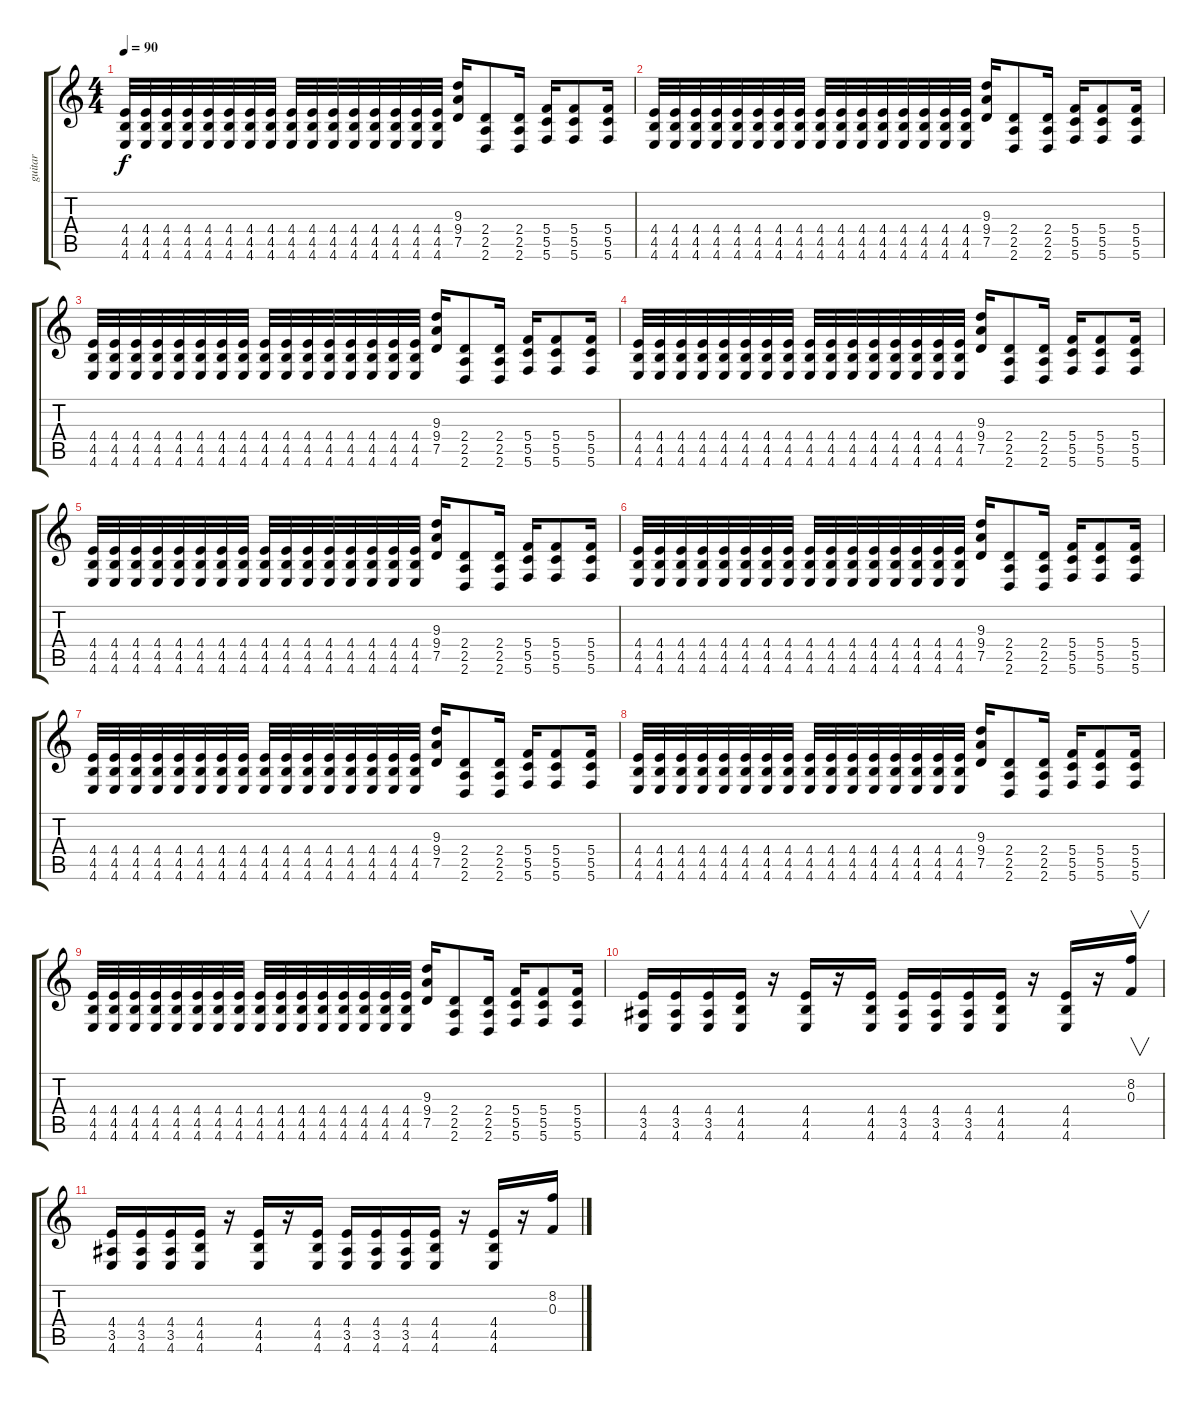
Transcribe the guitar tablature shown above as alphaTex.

\track ("guitar" "guitar") {instrument distortionguitar}
\staff {score tabs}
\tuning (D4 A3 F3 C3 G2 C2) {hide}
\ts (4 4)
\tempo 90
\clef g2
\ks c
(4.4 4.5 4.6).32{dy f} (4.4 4.5 4.6).32 (4.4 4.5 4.6).32 (4.4 4.5 4.6).32 (4.4 4.5 4.6).32 (4.4 4.5 4.6).32 (4.4 4.5 4.6).32 (4.4 4.5 4.6).32 (4.4 4.5 4.6).32 (4.4 4.5 4.6).32 (4.4 4.5 4.6).32 (4.4 4.5 4.6).32 (4.4 4.5 4.6).32 (4.4 4.5 4.6).32 (4.4 4.5 4.6).32 (4.4 4.5 4.6).32 (9.3 9.4 7.5).16 (2.4 2.5 2.6).8 (2.4 2.5 2.6).16 (5.4 5.5 5.6).16 (5.4 5.5 5.6).8 (5.4 5.5 5.6).16 |
(4.4 4.5 4.6).32 (4.4 4.5 4.6).32 (4.4 4.5 4.6).32 (4.4 4.5 4.6).32 (4.4 4.5 4.6).32 (4.4 4.5 4.6).32 (4.4 4.5 4.6).32 (4.4 4.5 4.6).32 (4.4 4.5 4.6).32 (4.4 4.5 4.6).32 (4.4 4.5 4.6).32 (4.4 4.5 4.6).32 (4.4 4.5 4.6).32 (4.4 4.5 4.6).32 (4.4 4.5 4.6).32 (4.4 4.5 4.6).32 (9.3 9.4 7.5).16 (2.4 2.5 2.6).8 (2.4 2.5 2.6).16 (5.4 5.5 5.6).16 (5.4 5.5 5.6).8 (5.4 5.5 5.6).16 |
(4.4 4.5 4.6).32 (4.4 4.5 4.6).32 (4.4 4.5 4.6).32 (4.4 4.5 4.6).32 (4.4 4.5 4.6).32 (4.4 4.5 4.6).32 (4.4 4.5 4.6).32 (4.4 4.5 4.6).32 (4.4 4.5 4.6).32 (4.4 4.5 4.6).32 (4.4 4.5 4.6).32 (4.4 4.5 4.6).32 (4.4 4.5 4.6).32 (4.4 4.5 4.6).32 (4.4 4.5 4.6).32 (4.4 4.5 4.6).32 (9.3 9.4 7.5).16 (2.4 2.5 2.6).8 (2.4 2.5 2.6).16 (5.4 5.5 5.6).16 (5.4 5.5 5.6).8 (5.4 5.5 5.6).16 |
(4.4 4.5 4.6).32 (4.4 4.5 4.6).32 (4.4 4.5 4.6).32 (4.4 4.5 4.6).32 (4.4 4.5 4.6).32 (4.4 4.5 4.6).32 (4.4 4.5 4.6).32 (4.4 4.5 4.6).32 (4.4 4.5 4.6).32 (4.4 4.5 4.6).32 (4.4 4.5 4.6).32 (4.4 4.5 4.6).32 (4.4 4.5 4.6).32 (4.4 4.5 4.6).32 (4.4 4.5 4.6).32 (4.4 4.5 4.6).32 (9.3 9.4 7.5).16 (2.4 2.5 2.6).8 (2.4 2.5 2.6).16 (5.4 5.5 5.6).16 (5.4 5.5 5.6).8 (5.4 5.5 5.6).16 |
(4.4 4.5 4.6).32 (4.4 4.5 4.6).32 (4.4 4.5 4.6).32 (4.4 4.5 4.6).32 (4.4 4.5 4.6).32 (4.4 4.5 4.6).32 (4.4 4.5 4.6).32 (4.4 4.5 4.6).32 (4.4 4.5 4.6).32 (4.4 4.5 4.6).32 (4.4 4.5 4.6).32 (4.4 4.5 4.6).32 (4.4 4.5 4.6).32 (4.4 4.5 4.6).32 (4.4 4.5 4.6).32 (4.4 4.5 4.6).32 (9.3 9.4 7.5).16 (2.4 2.5 2.6).8 (2.4 2.5 2.6).16 (5.4 5.5 5.6).16 (5.4 5.5 5.6).8 (5.4 5.5 5.6).16 |
(4.4 4.5 4.6).32 (4.4 4.5 4.6).32 (4.4 4.5 4.6).32 (4.4 4.5 4.6).32 (4.4 4.5 4.6).32 (4.4 4.5 4.6).32 (4.4 4.5 4.6).32 (4.4 4.5 4.6).32 (4.4 4.5 4.6).32 (4.4 4.5 4.6).32 (4.4 4.5 4.6).32 (4.4 4.5 4.6).32 (4.4 4.5 4.6).32 (4.4 4.5 4.6).32 (4.4 4.5 4.6).32 (4.4 4.5 4.6).32 (9.3 9.4 7.5).16 (2.4 2.5 2.6).8 (2.4 2.5 2.6).16 (5.4 5.5 5.6).16 (5.4 5.5 5.6).8 (5.4 5.5 5.6).16 |
(4.4 4.5 4.6).32 (4.4 4.5 4.6).32 (4.4 4.5 4.6).32 (4.4 4.5 4.6).32 (4.4 4.5 4.6).32 (4.4 4.5 4.6).32 (4.4 4.5 4.6).32 (4.4 4.5 4.6).32 (4.4 4.5 4.6).32 (4.4 4.5 4.6).32 (4.4 4.5 4.6).32 (4.4 4.5 4.6).32 (4.4 4.5 4.6).32 (4.4 4.5 4.6).32 (4.4 4.5 4.6).32 (4.4 4.5 4.6).32 (9.3 9.4 7.5).16 (2.4 2.5 2.6).8 (2.4 2.5 2.6).16 (5.4 5.5 5.6).16 (5.4 5.5 5.6).8 (5.4 5.5 5.6).16 |
(4.4 4.5 4.6).32 (4.4 4.5 4.6).32 (4.4 4.5 4.6).32 (4.4 4.5 4.6).32 (4.4 4.5 4.6).32 (4.4 4.5 4.6).32 (4.4 4.5 4.6).32 (4.4 4.5 4.6).32 (4.4 4.5 4.6).32 (4.4 4.5 4.6).32 (4.4 4.5 4.6).32 (4.4 4.5 4.6).32 (4.4 4.5 4.6).32 (4.4 4.5 4.6).32 (4.4 4.5 4.6).32 (4.4 4.5 4.6).32 (9.3 9.4 7.5).16 (2.4 2.5 2.6).8 (2.4 2.5 2.6).16 (5.4 5.5 5.6).16 (5.4 5.5 5.6).8 (5.4 5.5 5.6).16 |
(4.4 4.5 4.6).32 (4.4 4.5 4.6).32 (4.4 4.5 4.6).32 (4.4 4.5 4.6).32 (4.4 4.5 4.6).32 (4.4 4.5 4.6).32 (4.4 4.5 4.6).32 (4.4 4.5 4.6).32 (4.4 4.5 4.6).32 (4.4 4.5 4.6).32 (4.4 4.5 4.6).32 (4.4 4.5 4.6).32 (4.4 4.5 4.6).32 (4.4 4.5 4.6).32 (4.4 4.5 4.6).32 (4.4 4.5 4.6).32 (9.3 9.4 7.5).16 (2.4 2.5 2.6).8 (2.4 2.5 2.6).16 (5.4 5.5 5.6).16 (5.4 5.5 5.6).8 (5.4 5.5 5.6).16 |
(4.4 3.5 4.6).16 (4.4 3.5 4.6).16 (4.4 3.5 4.6).16 (4.4 4.5 4.6).16 r.16 (4.4 4.5 4.6).16 r.16 (4.4 4.5 4.6).16 (4.4 3.5 4.6).16 (4.4 3.5 4.6).16 (4.4 3.5 4.6).16 (4.4 4.5 4.6).16 r.16 (4.4 4.5 4.6).16 r.16 (8.2 0.3).16{v} |
(4.4 3.5 4.6).16 (4.4 3.5 4.6).16 (4.4 3.5 4.6).16 (4.4 4.5 4.6).16 r.16 (4.4 4.5 4.6).16 r.16 (4.4 4.5 4.6).16 (4.4 3.5 4.6).16 (4.4 3.5 4.6).16 (4.4 3.5 4.6).16 (4.4 4.5 4.6).16 r.16 (4.4 4.5 4.6).16 r.16 (8.2 0.3).16
